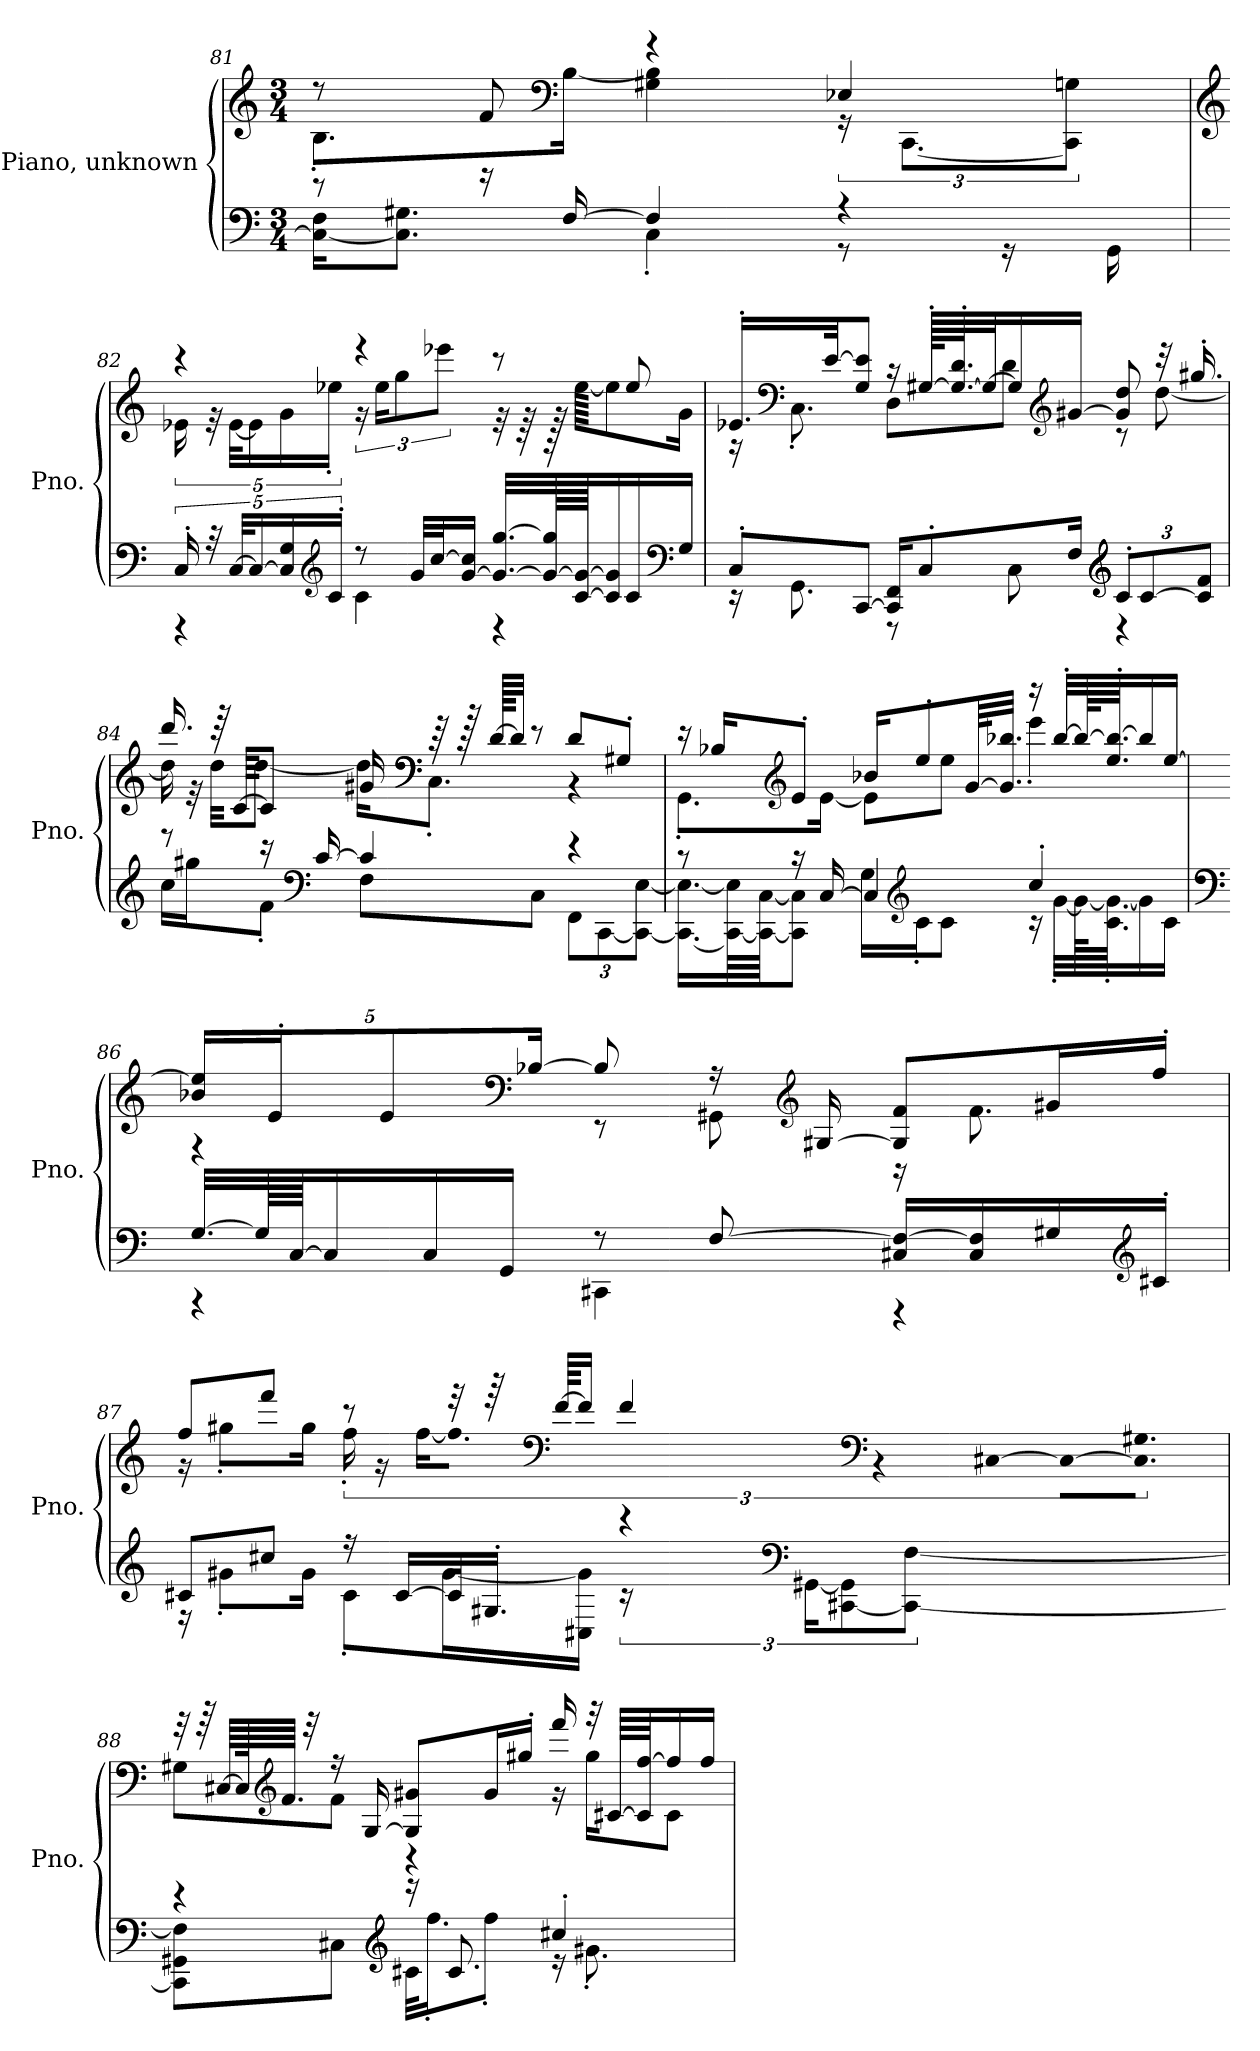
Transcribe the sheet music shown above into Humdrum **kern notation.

**kern	**kern
*part1	*part1
*staff2	*staff1
*I"Piano, unknown	*
*I'Pno.	*
!!LO:PB:g=z
*clefF4	*clefG2
*k[]	*k[]
*M3/4	*M3/4
=81	=81
*^	*^
8r	16C\_ 16F\KL	8r	8.B'\L
.	8.C\] 8.G#X\J	.	.
16r	.	8f/	.
*	*	*clefF4	*
[16F/	.	.	[16B\Jk
4F/]	4C'\	4r	4G#X\ 4B\]
4r	8r	4E-X/	24r
.	.	.	[12.CC\L
.	16r	.	.
.	.	.	12CC\] 12Gn\J
.	16GG\	.	.
=82	=82	=82	=82
*	*	*clefG2	*
20C'/	4r	4r	20e-X\
40r	.	.	40r
[40C/KLL	.	.	[40e-\KLL
20C/_	.	.	20e-\]
20C/] 20G/	.	.	20g\
*clefG2	*	*	*
20c'/JJ	.	.	20ee-X'\JJ
8r	4c\	4r	24r
.	.	.	24ee-\KL
.	.	.	12gg\
32g/LLL	.	.	.
[32cc/J	.	.	.
.	.	.	12eee-X\J
[16g/ 16cc/]JJ	.	.	.
32.g/_ [32.gg/LLL	4r	8r	32r
.	.	.	64r
128g/_ 128gg/]LL	.	.	128r
[128c/ 128g/_JJJ	.	.	[128ee-\KKKKL
16c/] 16g/]	.	.	8ee-\]
16c/	.	8ee-/	.
*clefF4	*	*	*
16G/JJ	.	.	16g\Jk
!!LO:LB:g=z	!!
=83	=83	=83	=83
8C'/L	16r	16.e-X'/LL	16r
*	*	*clefF4	*
.	8.GG\	.	8.C'\
.	.	[32e-/JK	.
[8CC/J	.	8G/ 8e-/]J	.
16CC/] 16FF/KL	8r	16r	8D\L
8C'/	.	[128G#X'/KLLLL	.
.	.	64.G#/_' 64.d/'J	.
.	.	32G#/J_	.
.	8C\	16G#/]	8d\J
*	*	*clefG2	*
16F/Jk	.	[16g#X/JJ	.
*clefG2	*	*	*
*Xbrackettup	*	*	*
12c'/L	4r	8g#/] 8dd/	8r
[12c/	.	.	.
.	.	32r	[8dd\
.	.	16.gg#X'/	.
12c/] 12f/J	.	.	.
!!LO:LB:g=z	!!
=84	=84	=84	=84
8r	16cc\LL	16.ddd/	16dd\]
.	16gg#X\J	.	32r
.	.	64r	32dd\KKL
.	.	[64c/KKKL	.
16r	8f'\J	8c/J]	[8dd\J
*clefF4	*	*	*
[16c/	.	.	.
4c/]	8F\L	16g#X/	16dd\KL]
*	*	*clefF4	*
.	.	64r	8.C'\J
.	.	128r	.
.	.	[128d/KKLLL	.
.	.	32d/JJJ]	.
.	8C\J	8r	.
4r	12FF\L	8d/L	4r
.	[12CC\	.	.
.	.	8G#X'/J	.
.	12CC\_ [12E\J	.	.
!!LO:LB:g=z	!!
=85	=85	=85	=85
8r	16.CC\_ 16.E\_LL	16r	8.GG'\L
.	.	16B-X/KL	.
.	64CC\_ 64E\]LL	.	.
.	64CC\_ [64C\JJJ	.	.
*	*	*clefG2	*
16r	8CC\] 8C\]J	8e'/J	.
[16C/	.	.	[16e\Jk
4C/]	16G\LL	16b-X/KL	8e\L]
*clefG2	*	*	*
.	16c'\J	8ee'/	.
.	8c\J	.	8ee\J
.	.	[64g/KLL	.
.	.	32.g/] 32.bb-X/JJJ	.
4cc'/	16r	16r	4eee'\
.	[32g'\LLL	[32bb-'/LLL	.
.	128g\KL_	128bb-/KL_	.
.	64.c\' 64.g\_'JJ	64.ee/' 64.bb-/_'JJ	.
.	16g\]	16bb-/]	.
.	16c\JJ	[16ee/JJ	.
!!LO:LB:g=z	!!
=86	=86	=86	=86
*clefF4	*	*	*
*	*	*Xbrackettup	*
[32.G/LLL	4r	20b-X/ 20ee/]LL	4r
128G/LL]	.	.	.
.	.	20e'/J	.
[128C/JJJ	.	.	.
16C/]	.	.	.
.	.	10e/	.
16C/	.	.	.
16GG/JJ	.	.	.
*	*	*clefF4	*
.	.	[20B-X/Jk	.
8r	4CC#X\	8B-/]	8r
[8F/	.	16r	8GG#X\
*	*	*clefG2	*
.	.	[16G#X/	.
16C#X/ 16F/_LL	4r	8G#/] 8f/L	16r
16C#/ 16F/]	.	.	8.f\
16G#X/	.	16g#X/L	.
*clefG2	*	*	*
16c#X'/JJ	.	16ff'/JJ	.
!!LO:LB:g=z	!!
=87	=87	=87	=87
8c#X/L	16r	8ff/L	16r
.	8g#X'\L	.	8gg#X'\L
8cc#X/J	.	8fff/J	.
.	16g#\Jk	.	16gg#\Jk
*	*	*	*brackettup
16r	8c#'\L	8r	24ff'\
.	.	.	24r
[16c#/LL	.	.	.
.	.	.	[24ff\LL
32c#/K]	[16g#\L	32r	32.ff\JJk]
16.G#X'/JJ	.	64r	.
*	*	*clefF4	*
.	.	[64f/KKLL	64r
.	16C#X\ 16g#\]JJ	16f/JJ]	[16C#X\
*	*brackettup	*	*
4r	24r	4f/	16C#\KL_
*clefF4	*	*	*
.	[24GG#X\KL	.	.
.	.	.	8.C#\] 8.G#X\J
.	[12CC#X\ 12GG#\]	.	.
.	12CC#\_ [12F\J	.	.
!!LO:PB:g=z	!!
=88	=88	=88	=88
4r	8CC#\] 8GG#X\ 8F\]L	32r	8G#X\L
.	.	64r	.
.	.	[64C#X/LLLL	.
.	.	128C#/K]	.
*	*	*clefG2	*
.	.	64.f/JJJJ	.
.	.	32r	.
.	8C#X\J	16r	8f\J
.	.	[16G#/	.
*clefG2	*	*	*
16r	32c#X\KLL	8G#/] 8g#X/L	4r
.	16.ff'\J	.	.
8.c#/	.	.	.
.	8ff'\J	16g#/L	.
.	.	16gg#X'/JJ	.
4cc#X'/	16r	16fff/	16r
.	8.g#X'\	32r	16gg#\KL
.	.	[64c#X/LLLL	.
.	.	64c#/] [64ff/JJ	.
.	.	16ff/]	8c#\J
.	.	16ff/JJ	.
*v	*v	*	*
*	*v	*v
=	=
*-	*-
